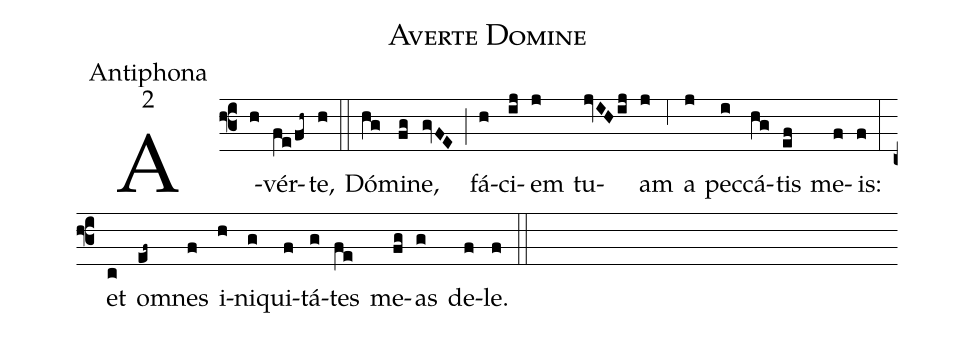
name:Averte Domine;
office-part:Antiphona;
mode:2;
%%
(f3) A(h)vér(fe/fh~)te,(h) (::) Dó(hg)mi(fg)ne,(gvFE) (;) fá(h)ci(ij)em(j) tu(jvIH/ij)am(j) (;6) a(j) pec(i)cá(hg)tis(ef) me(f)is:(f) (:) et(c) o(ef~)mnes(f) i(h)ni(g)qui(f)tá(g)tes(fe) me(fg)as(g) de(f)le.(f) (::)
